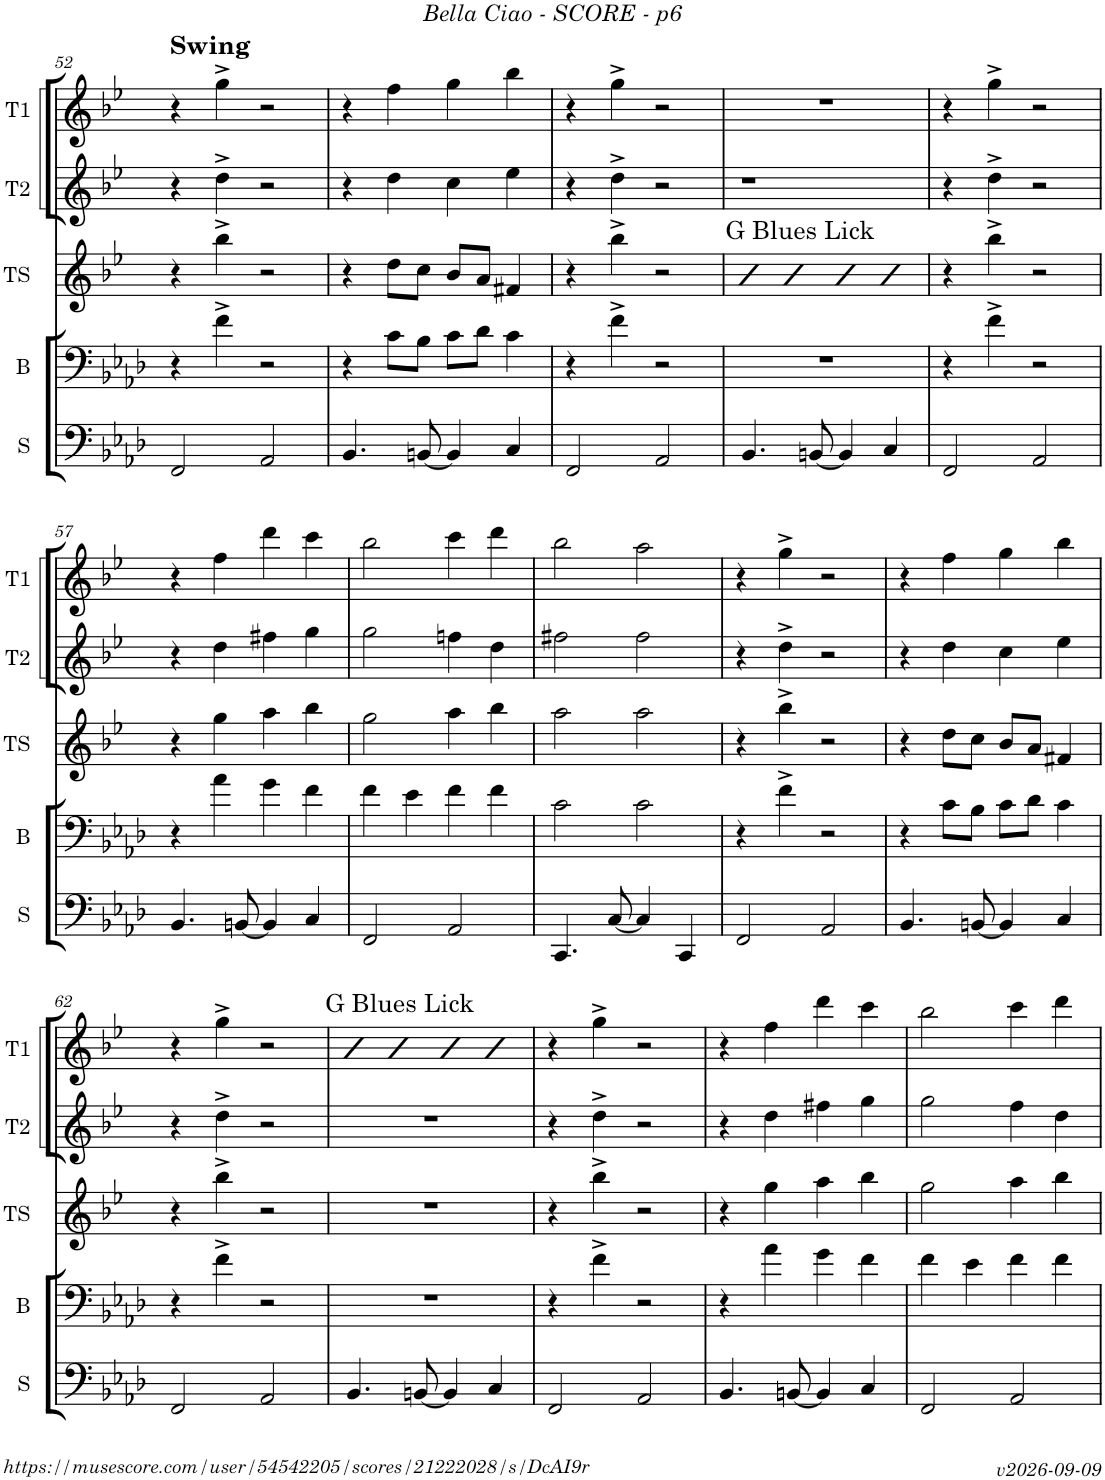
**kern	**kern	**kern	**kern	**kern
*part5	*part4	*part3	*part2	*part1
*staff5	*staff4	*staff3	*staff2	*staff1
*I"Sousa	*I"Trombone	*I"Tenor Sax	*I"Trumpet 2	*I"Trumpet 1
*I'S	*	*I'TS	*I'T2	*I'T1
!!LO:PB:g=z
*clefF4	*clefF4	*clefG2	*clefG2	*clefG2
*	*	*Trd8c14	*Trd1c2	*Trd1c2
*k[b-e-a-d-]	*k[b-e-a-d-]	*k[b-e-]	*k[b-e-]	*k[b-e-]
*M4/4	*M4/4	*M4/4	*M4/4	*M4/4
=52	=52	=52	=52	=52
!	!	!	!	!LO:TX:a:B:t=Swing
2FF/	4r	4r	4r	4r
.	4f^\	4bb-^\	4dd^\	4gg^\
2AA-/	2r	2r	2r	2r
=53	=53	=53	=53	=53
4.BB-/	4r	4r	4r	4r
.	8c\L	8dd\L	4dd\	4ff\
[8BBn/	8B-\J	8cc\J	.	.
4BB/]	8c\L	8b-/L	4cc\	4gg\
.	8d-\J	8a/J	.	.
4C/	4c\	4f#X/	4ee-\	4bb-\
=54	=54	=54	=54	=54
2FF/	4r	4r	4r	4r
.	4f^\	4bb-^\	4dd^\	4gg^\
2AA-/	2r	2r	2r	2r
=55	=55	=55	=55	=55
!	!	!LO:TX:a:t=G Blues Lick	!	!
4.BB-/	1r	4b-	1r	1r
.	.	4b-	.	.
[8BBn/	.	.	.	.
4BB/]	.	4b-	.	.
4C/	.	4b-	.	.
=56	=56	=56	=56	=56
2FF/	4r	4r	4r	4r
.	4f^\	4bb-^\	4dd^\	4gg^\
2AA-/	2r	2r	2r	2r
!!LO:LB:g=z
=57	=57	=57	=57	=57
4.BB-/	4r	4r	4r	4r
.	4a-\	4gg\	4dd\	4ff\
[8BBn/	.	.	.	.
4BB/]	4g\	4aa\	4ff#X\	4ddd\
4C/	4f\	4bb-\	4gg\	4ccc\
=58	=58	=58	=58	=58
2FF/	4f\	2gg\	2gg\	2bb-\
.	4e-\	.	.	.
2AA-/	4f\	4aa\	4ffn\	4ccc\
.	4f\	4bb-\	4dd\	4ddd\
=59	=59	=59	=59	=59
4.CC/	2c\	2aa\	2ff#X\	2bb-\
[8C/	.	.	.	.
4C/]	2c\	2aa\	2ff#\	2aa\
4CC/	.	.	.	.
=60	=60	=60	=60	=60
2FF/	4r	4r	4r	4r
.	4f^\	4bb-^\	4dd^\	4gg^\
2AA-/	2r	2r	2r	2r
=61	=61	=61	=61	=61
4.BB-/	4r	4r	4r	4r
.	8c\L	8dd\L	4dd\	4ff\
[8BBn/	8B-\J	8cc\J	.	.
4BB/]	8c\L	8b-/L	4cc\	4gg\
.	8d-\J	8a/J	.	.
4C/	4c\	4f#X/	4ee-\	4bb-\
!!LO:LB:g=z
=62	=62	=62	=62	=62
2FF/	4r	4r	4r	4r
.	4f^\	4bb-^\	4dd^\	4gg^\
2AA-/	2r	2r	2r	2r
=63	=63	=63	=63	=63
!	!	!	!	!LO:TX:a:t=G Blues Lick
4.BB-/	1r	1r	1r	4b-
.	.	.	.	4b-
[8BBn/	.	.	.	.
4BB/]	.	.	.	4b-
4C/	.	.	.	4b-
=64	=64	=64	=64	=64
2FF/	4r	4r	4r	4r
.	4f^\	4bb-^\	4dd^\	4gg^\
2AA-/	2r	2r	2r	2r
=65	=65	=65	=65	=65
4.BB-/	4r	4r	4r	4r
.	4a-\	4gg\	4dd\	4ff\
[8BBn/	.	.	.	.
4BB/]	4g\	4aa\	4ff#X\	4ddd\
4C/	4f\	4bb-\	4gg\	4ccc\
=66	=66	=66	=66	=66
2FF/	4f\	2gg\	2gg\	2bb-\
.	4e-\	.	.	.
2AA-/	4f\	4aa\	4ff\	4ccc\
.	4f\	4bb-\	4dd\	4ddd\
=	=	=	=	=
*-	*-	*-	*-	*-
